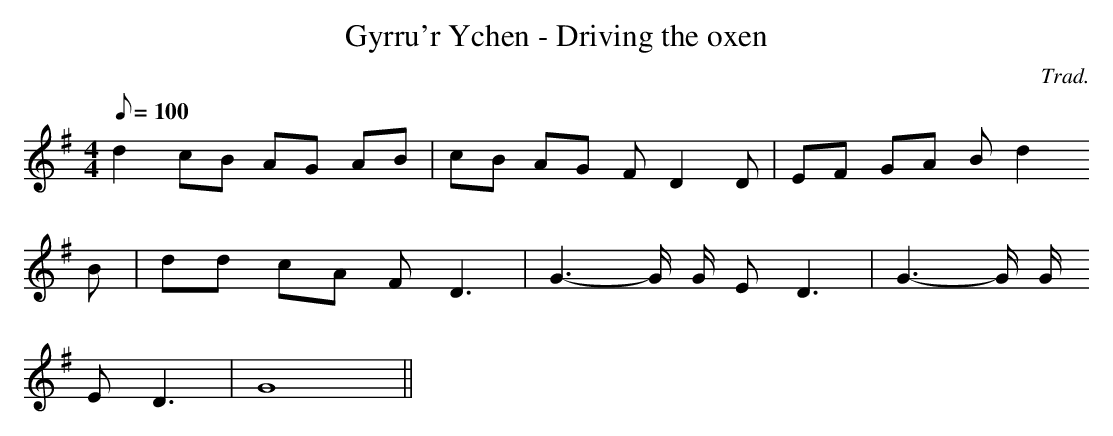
X:1
T:Gyrru'r Ychen - Driving the oxen
M:4/4
L:1/8
Q:100
C:Trad.
K:G
d2 cB AG AB | cB AG F D2 D | EF GA B d2
B | dd cA F D3 | G3- G/ G/ E D3 | G3- G/ G/
E D3 | G8 ||
